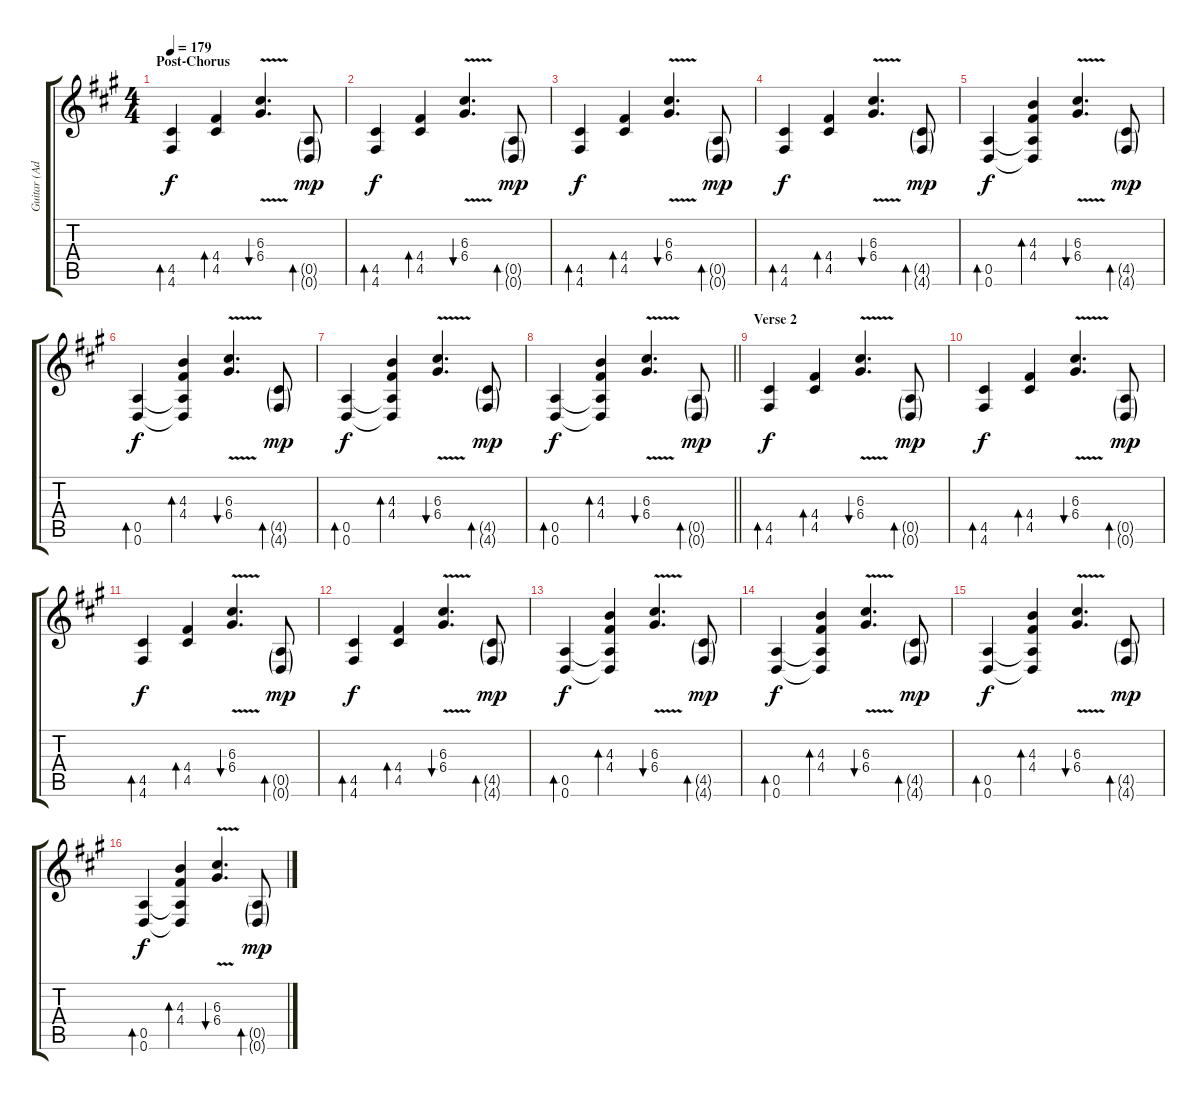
\track ("Guitar (Adam Gontier)" "Guitar (Ad") {instrument acousticguitarnylon}
\staff {score tabs}
\tuning (E4 B3 G3 D3 A2 D2) {hide}
\ts (4 4)
\section ("" "Post-Chorus")
\tempo 179
\clef g2
\ks f#minor
(4.5 4.6).4{bd 60 dy f instrument acousticguitarnylon} (4.4 4.5).4{bd 60} (6.3{v} 6.4{v}).4{d bu 60} (0.5{g} 0.6{g}).8{bd 60 dy mp} |
(4.5 4.6).4{bd 60 dy f} (4.4 4.5).4{bd 60} (6.3{v} 6.4{v}).4{d bu 60} (0.5{g} 0.6{g}).8{bd 60 dy mp} |
(4.5 4.6).4{bd 60 dy f} (4.4 4.5).4{bd 60} (6.3{v} 6.4{v}).4{d bu 60} (0.5{g} 0.6{g}).8{bd 60 dy mp} |
(4.5 4.6).4{bd 60 dy f} (4.4 4.5).4{bd 60} (6.3{v} 6.4{v}).4{d bu 60} (4.5{g} 4.6{g}).8{bd 60 dy mp} |
(0.5 0.6).4{bd 60 dy f} (4.3 4.4 0.5{t} 0.6{t}).4{bd 60} (6.3{v} 6.4{v}).4{d bu 60} (4.5{g} 4.6{g}).8{bd 60 dy mp} |
(0.5 0.6).4{bd 60 dy f} (4.3 4.4 0.5{t} 0.6{t}).4{bd 60} (6.3{v} 6.4{v}).4{d bu 60} (4.5{g} 4.6{g}).8{bd 60 dy mp} |
(0.5 0.6).4{bd 60 dy f} (4.3 4.4 0.5{t} 0.6{t}).4{bd 60} (6.3{v} 6.4{v}).4{d bu 60} (4.5{g} 4.6{g}).8{bd 60 dy mp} |
\barLineRight lightlight
(0.5 0.6).4{bd 60 dy f} (4.3 4.4 0.5{t} 0.6{t}).4{bd 60} (6.3{v} 6.4{v}).4{d bu 60} (0.5{g} 0.6{g}).8{bd 60 dy mp} |
\section ("" "Verse 2")
(4.5 4.6).4{bd 60 dy f} (4.4 4.5).4{bd 60} (6.3{v} 6.4{v}).4{d bu 60} (0.5{g} 0.6{g}).8{bd 60 dy mp} |
(4.5 4.6).4{bd 60 dy f} (4.4 4.5).4{bd 60} (6.3{v} 6.4{v}).4{d bu 60} (0.5{g} 0.6{g}).8{bd 60 dy mp} |
(4.5 4.6).4{bd 60 dy f} (4.4 4.5).4{bd 60} (6.3{v} 6.4{v}).4{d bu 60} (0.5{g} 0.6{g}).8{bd 60 dy mp} |
(4.5 4.6).4{bd 60 dy f} (4.4 4.5).4{bd 60} (6.3{v} 6.4{v}).4{d bu 60} (4.5{g} 4.6{g}).8{bd 60 dy mp} |
(0.5 0.6).4{bd 60 dy f} (4.3 4.4 0.5{t} 0.6{t}).4{bd 60} (6.3{v} 6.4{v}).4{d bu 60} (4.5{g} 4.6{g}).8{bd 60 dy mp} |
(0.5 0.6).4{bd 60 dy f} (4.3 4.4 0.5{t} 0.6{t}).4{bd 60} (6.3{v} 6.4{v}).4{d bu 60} (4.5{g} 4.6{g}).8{bd 60 dy mp} |
(0.5 0.6).4{bd 60 dy f} (4.3 4.4 0.5{t} 0.6{t}).4{bd 60} (6.3{v} 6.4{v}).4{d bu 60} (4.5{g} 4.6{g}).8{bd 60 dy mp} |
(0.5 0.6).4{bd 60 dy f} (4.3 4.4 0.5{t} 0.6{t}).4{bd 60} (6.3{v} 6.4{v}).4{d bu 60} (0.5{g} 0.6{g}).8{bd 60 dy mp}
